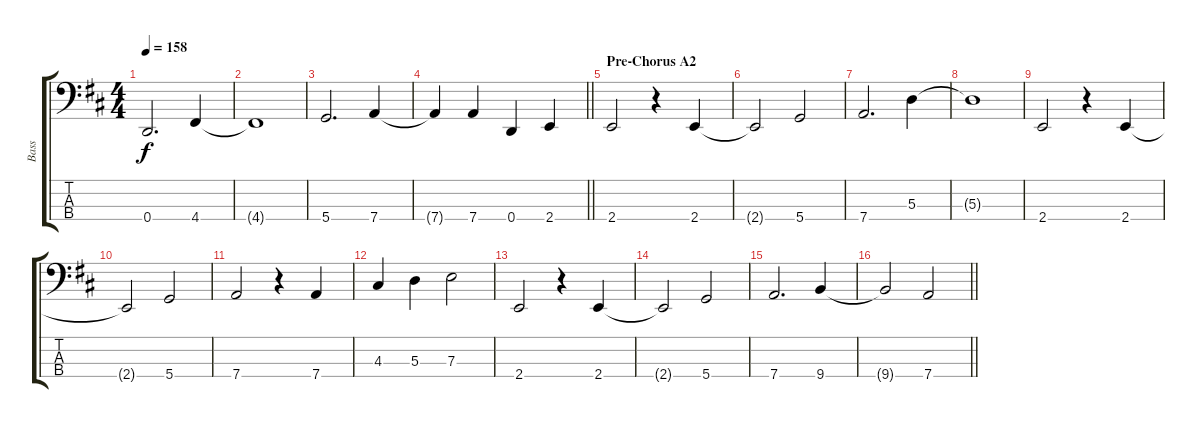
\track ("Bass" "Bass") {instrument electricbassfinger}
\staff {score tabs}
\tuning (G2 D2 A1 D1) {hide}
\ts (4 4)
\tempo 158
\clef f4
\ks d
0.4.2{d dy f} 4.4.4 |
4.4{t}.1 |
5.4.2{d} 7.4.4 |
\barLineRight lightlight
7.4{t}.4 7.4.4 0.4.4 2.4.4 |
\section ("" "Pre-Chorus A2")
2.4.2 r.4 2.4.4 |
2.4{t}.2 5.4.2 |
7.4.2{d} 5.3.4 |
5.3{t}.1 |
2.4.2 r.4 2.4.4 |
2.4{t}.2 5.4.2 |
7.4.2 r.4 7.4.4 |
4.3.4 5.3.4 7.3.2 |
2.4.2 r.4 2.4.4 |
2.4{t}.2 5.4.2 |
7.4.2{d} 9.4.4 |
\barLineRight lightlight
9.4{t}.2 7.4.2
